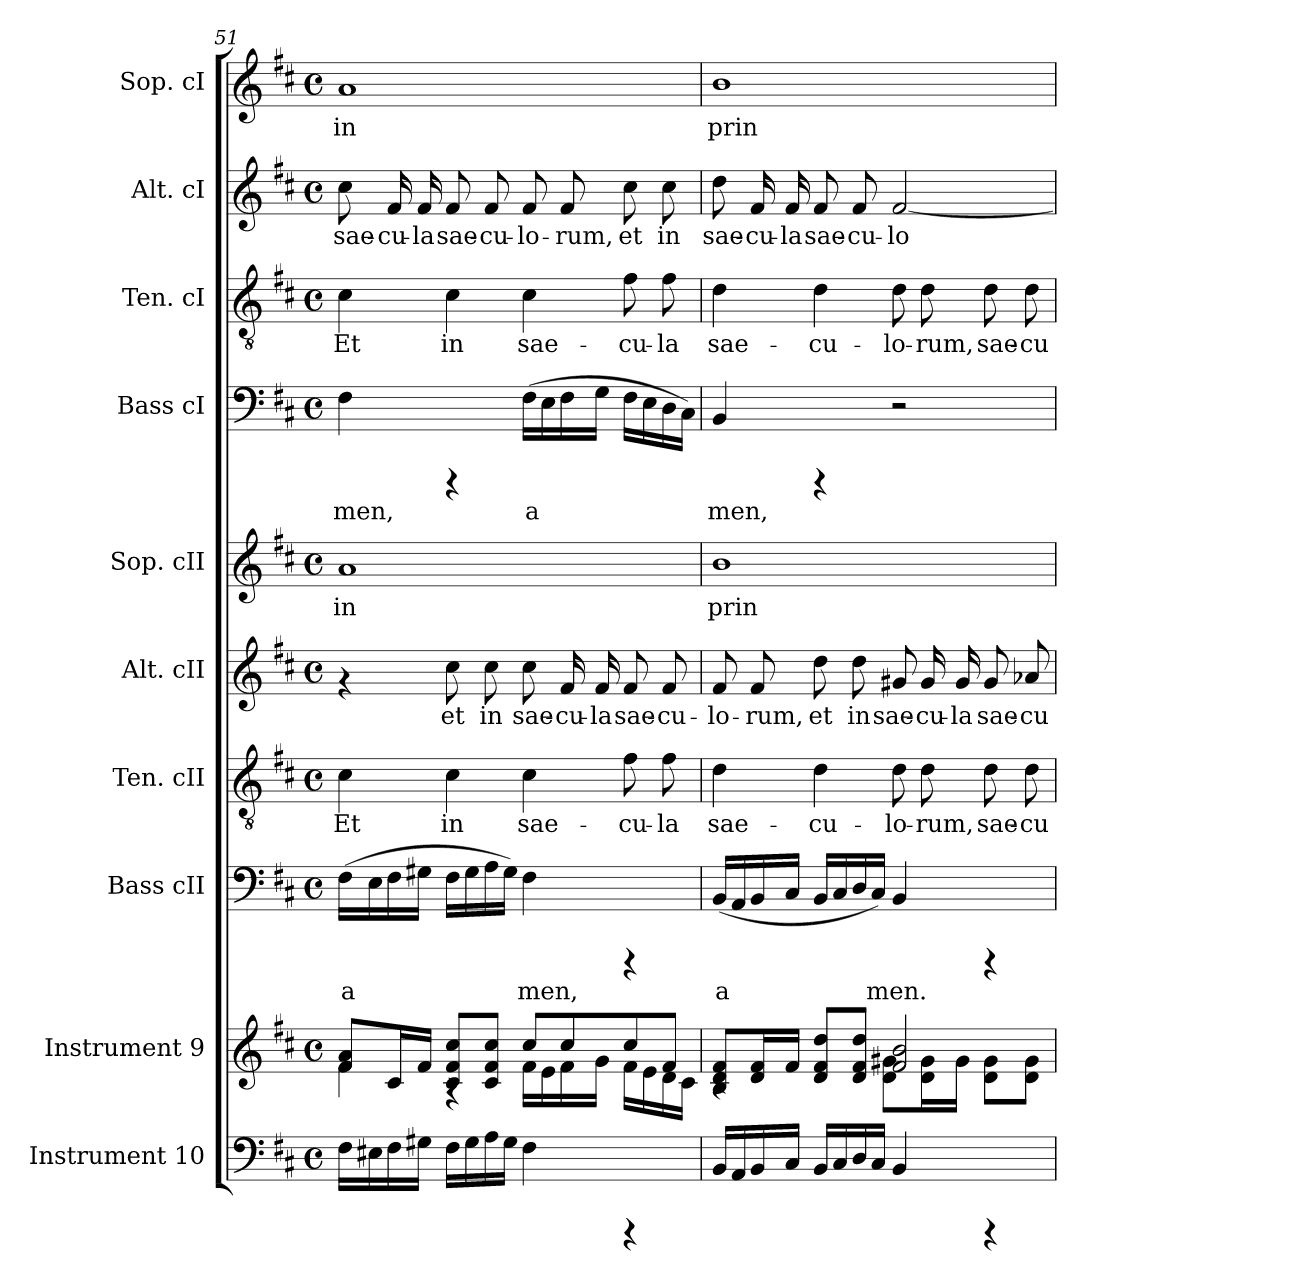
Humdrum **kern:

**kern	**kern	**kern	**text	**kern	**text	**kern	**text	**kern	**text	**kern	**text	**kern	**text	**kern	**text	**kern	**text
*part10	*part9	*part8	*part8	*part7	*part7	*part6	*part6	*part5	*part5	*part4	*part4	*part3	*part3	*part2	*part2	*part1	*part1
*staff10	*staff9	*staff8	*staff8	*staff7	*staff7	*staff6	*staff6	*staff5	*staff5	*staff4	*staff4	*staff3	*staff3	*staff2	*staff2	*staff1	*staff1
*I"Instrument 10	*I"Instrument 9	*I"Bass cII	*	*I"Ten. cII	*	*I"Alt. cII	*	*I"Sop. cII	*	*I"Bass cI	*	*I"Ten. cI	*	*I"Alt. cI	*	*I"Sop. cI	*
*	*	*I'Bass cII	*	*I'Ten. cII	*	*I'Alt. cII	*	*I'Sop. cII	*	*I'Bass cI	*	*I'Ten. cI	*	*I'Alt. cI	*	*I'Sop. cI	*
!!LO:PB:g=z
*clefF4	*clefG2	*clefF4	*	*clefGv2	*	*clefG2	*	*clefG2	*	*clefF4	*	*clefGv2	*	*clefG2	*	*clefG2	*
*k[f#c#]	*k[f#c#]	*k[f#c#]	*	*k[f#c#]	*	*k[f#c#]	*	*k[f#c#]	*	*k[f#c#]	*	*k[f#c#]	*	*k[f#c#]	*	*k[f#c#]	*
*D:	*D:	*D:	*	*D:	*	*D:	*	*D:	*	*D:	*	*D:	*	*D:	*	*D:	*
*M4/4	*M4/4	*M4/4	*	*M4/4	*	*M4/4	*	*M4/4	*	*M4/4	*	*M4/4	*	*M4/4	*	*M4/4	*
*met(c)	*met(c)	*met(c)	*	*met(c)	*	*met(c)	*	*met(c)	*	*met(c)	*	*met(c)	*	*met(c)	*	*met(c)	*
=51	=51	=51	=51	=51	=51	=51	=51	=51	=51	=51	=51	=51	=51	=51	=51	=51	=51
*	*^	*	*	*	*	*	*	*	*	*	*	*	*	*	*	*	*
!	!	!	!	!LO:LY:b:rj	!	!LO:LY:b:cj	!	!	!	!LO:LY:b:cj	!	!LO:LY:b:rj	!	!LO:LY:b:cj	!	!LO:LY:b:cj	!	!LO:LY:b:rj
16F#\L	8a/ 8f#/L	4f#\	(>16F#\L	a-	4c#\	Et	4rf	.	1a	in	4F#\	-men,	4c#\	Et	8cc#\	sae-	1a	in
!	!	!	!	!LO:LY:b:rj	!	!	!	!	!	!	!	!	!	!	!	!	!	!
16E#X\	.	.	16E\	--	.	.	.	.	.	.	.	.	.	.	.	.	.	.
!	!	!	!	!LO:LY:b:rj	!	!	!	!	!	!	!	!	!	!	!	!LO:LY:b:cj	!	!
16F#\	16c#/	.	16F#\	--	.	.	.	.	.	.	.	.	.	.	16f#/	-cu-	.	.
!	!	!	!	!LO:LY:b:rj	!	!	!	!	!	!	!	!	!	!	!	!LO:LY:b:cj	!	!
16G#X\J	16f#/J	.	16G#X\J	--	.	.	.	.	.	.	.	.	.	.	16f#/	-la	.	.
!	!	!	!	!LO:LY:b:rj	!	!LO:LY:b:cj	!	!LO:LY:b:cj	!	!	!	!	!	!LO:LY:b:cj	!	!LO:LY:b:cj	!	!
16F#\L	8cc#/ 8f#/ 8c#/L	4rA	16F#\L	--	4c#\	in	8cc#\	et	.	.	4rCCC	.	4c#\	in	8f#/	sae-	.	.
!	!	!	!	!LO:LY:b:rj	!	!	!	!	!	!	!	!	!	!	!	!	!	!
16G#\	.	.	16G#\	--	.	.	.	.	.	.	.	.	.	.	.	.	.	.
!	!	!	!	!LO:LY:b:rj	!	!	!	!LO:LY:b:cj	!	!	!	!	!	!	!	!LO:LY:b:cj	!	!
16A\	8cc#/ 8f#/ 8c#/J	.	16A\	--	.	.	8cc#\	in	.	.	.	.	.	.	8f#/	-cu-	.	.
!	!	!	!	!LO:LY:b:rj	!	!	!	!	!	!	!	!	!	!	!	!	!	!
16G#\J	.	.	16G#\J)	--	.	.	.	.	.	.	.	.	.	.	.	.	.	.
!	!	!	!	!LO:LY:b:rj	!	!LO:LY:b:cj	!	!LO:LY:b:cj	!	!	!	!LO:LY:b:rj	!	!LO:LY:b:cj	!	!LO:LY:b:cj	!	!
4F#\	8cc#/L	16f#\L	4F#\	-men,	4c#\	sae-	8cc#\	sae-	.	.	(<16F#\L	a-	4c#\	sae-	8f#/	-lo-	.	.
!	!	!	!	!	!	!	!	!	!	!	!	!LO:LY:b:rj	!	!	!	!	!	!
.	.	16e\	.	.	.	.	.	.	.	.	16E\	--	.	.	.	.	.	.
!	!	!	!	!	!	!	!	!LO:LY:b:cj	!	!	!	!LO:LY:b:rj	!	!	!	!LO:LY:b:cj	!	!
.	8cc#/	16f#\	.	.	.	.	16f#/	-cu-	.	.	16F#\	--	.	.	8f#/	-rum,	.	.
!	!	!	!	!	!	!	!	!LO:LY:b:cj	!	!	!	!LO:LY:b:rj	!	!	!	!	!	!
.	.	16g\J	.	.	.	.	16f#/	-la	.	.	16G\J	--	.	.	.	.	.	.
!	!	!	!	!	!	!LO:LY:b:cj	!	!LO:LY:b:cj	!	!	!	!LO:LY:b:rj	!	!LO:LY:b:cj	!	!LO:LY:b:cj	!	!
4rCCC	8cc#/	16f#\L	4rCCC	.	8f#\	-cu-	8f#/	sae-	.	.	16F#\L	--	8f#\	-cu-	8cc#\	et	.	.
!	!	!	!	!	!	!	!	!	!	!	!	!LO:LY:b:rj	!	!	!	!	!	!
.	.	16e\	.	.	.	.	.	.	.	.	16E\	--	.	.	.	.	.	.
!	!	!	!	!	!	!LO:LY:b:cj	!	!LO:LY:b:cj	!	!	!	!LO:LY:b:rj	!	!LO:LY:b:cj	!	!LO:LY:b:cj	!	!
.	8f#/J	16d\	.	.	8f#\	-la	8f#/	-cu-	.	.	16D\	--	8f#\	-la	8cc#\	in	.	.
!	!	!	!	!	!	!	!	!	!	!	!	!LO:LY:b:rj	!	!	!	!	!	!
.	.	16c#\J	.	.	.	.	.	.	.	.	16C#\J)	--	.	.	.	.	.	.
=52	=52	=52	=52	=52	=52	=52	=52	=52	=52	=52	=52	=52	=52	=52	=52	=52	=52	=52
!	!	!	!	!LO:LY:b:rj	!	!LO:LY:b:cj	!	!LO:LY:b:cj	!	!LO:LY:b:cj	!	!LO:LY:b:rj	!	!LO:LY:b:cj	!	!LO:LY:b:cj	!	!LO:LY:b:rj
16BB/L	8f#/ 8d/ 8B/L	4rB	(<16BB/L	a-	4d\	sae-	8f#/	-lo-	1b	prin-	4BB/	-men,	4d\	sae-	8dd\	sae-	1b	prin-
!	!	!	!	!LO:LY:b:rj	!	!	!	!	!	!	!	!	!	!	!	!	!	!
16AA/	.	.	16AA/	--	.	.	.	.	.	.	.	.	.	.	.	.	.	.
!	!	!	!	!LO:LY:b:rj	!	!	!	!LO:LY:b:cj	!	!	!	!	!	!	!	!LO:LY:b:cj	!	!
16BB/	16f#/ 16d/	.	16BB/	--	.	.	8f#/	-rum,	.	.	.	.	.	.	16f#/	-cu-	.	.
!	!	!	!	!LO:LY:b:rj	!	!	!	!	!	!	!	!	!	!	!	!LO:LY:b:cj	!	!
16C#/J	16f#/J	.	16C#/J	--	.	.	.	.	.	.	.	.	.	.	16f#/	-la	.	.
!	!	!	!	!LO:LY:b:rj	!	!LO:LY:b:cj	!	!LO:LY:b:cj	!	!	!	!	!	!LO:LY:b:cj	!	!LO:LY:b:cj	!	!
16BB/L	8dd/ 8f#/ 8d/L	4ryy	16BB/L	--	4d\	-cu-	8dd\	et	.	.	4rCCC	.	4d\	-cu-	8f#/	sae-	.	.
!	!	!	!	!LO:LY:b:rj	!	!	!	!	!	!	!	!	!	!	!	!	!	!
16C#/	.	.	16C#/	--	.	.	.	.	.	.	.	.	.	.	.	.	.	.
!	!	!	!	!LO:LY:b:rj	!	!	!	!LO:LY:b:cj	!	!	!	!	!	!	!	!LO:LY:b:cj	!	!
16D/	8dd/ 8f#/ 8d/J	.	16D/	--	.	.	8dd\	in	.	.	.	.	.	.	8f#/	-cu-	.	.
!	!	!	!	!LO:LY:b:rj	!	!	!	!	!	!	!	!	!	!	!	!	!	!
16C#/J	.	.	16C#/J)	-men.	.	.	.	.	.	.	.	.	.	.	.	.	.	.
!	!	!	!	!LO:LY:b:rj	!	!LO:LY:b:cj	!	!LO:LY:b:cj	!	!	!	!	!	!LO:LY:b:cj	!	!LO:LY:b:cj	!	!
4BB/	2f#/ 2b/	8g#X\ 8d\L	4BB/	.	8d\	-lo-	8g#X/	sae-	.	.	2r	.	8d\	-lo-	[<2f#/	-lo-	.	.
!	!	!	!	!	!	!LO:LY:b:cj	!	!LO:LY:b:cj	!	!	!	!	!	!LO:LY:b:cj	!	!	!	!
.	.	16g#\ 16d\	.	.	8d\	-rum,	16g#/	-cu-	.	.	.	.	8d\	-rum,	.	.	.	.
!	!	!	!	!	!	!	!	!LO:LY:b:cj	!	!	!	!	!	!	!	!	!	!
.	.	16g#\J	.	.	.	.	16g#/	-la	.	.	.	.	.	.	.	.	.	.
!	!	!	!	!	!	!LO:LY:b:cj	!	!LO:LY:b:cj	!	!	!	!	!	!LO:LY:b:cj	!	!	!	!
4rCCC	.	8g#\ 8d\L	4rCCC	.	8d\	sae-	8g#/	sae-	.	.	.	.	8d\	sae-	.	.	.	.
!	!	!	!	!	!	!LO:LY:b:cj	!	!LO:LY:b:cj	!	!	!	!	!	!LO:LY:b:cj	!	!	!	!
.	.	8g#\ 8d\J	.	.	8d\	-cu-	8a-X/	-cu-	.	.	.	.	8d\	-cu-	.	.	.	.
*	*v	*v	*	*	*	*	*	*	*	*	*	*	*	*	*	*	*	*
=	=	=	=	=	=	=	=	=	=	=	=	=	=	=	=	=	=
*-	*-	*-	*-	*-	*-	*-	*-	*-	*-	*-	*-	*-	*-	*-	*-	*-	*-
